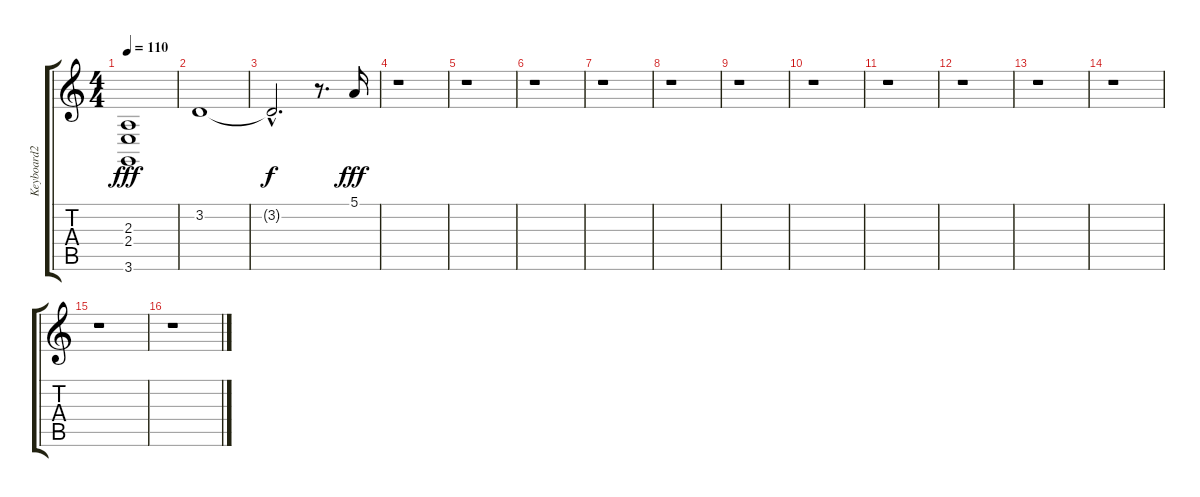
\track ("Keyboard2" "Keyboard2") {instrument synthstrings1}
\staff {score tabs}
\tuning (E4 B3 G3 D3 A2 E2) {hide}
\ts (4 4)
\tempo 110
\clef g2
\ks c
(2.3 2.4 3.6).1{dy fff} |
3.2.1 |
3.2{hac t}.2{d dy f} r.8{d} 5.1.16{dy fff} |
r.1 |
r.1 |
r.1 |
r.1 |
r.1 |
r.1 |
r.1 |
r.1 |
r.1 |
r.1 |
r.1 |
r.1 |
r.1
